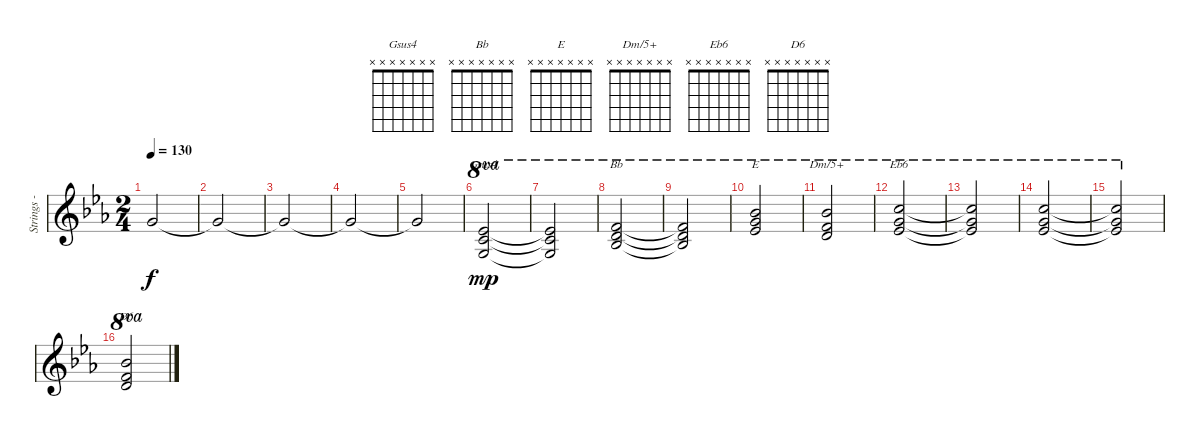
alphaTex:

\track ("Strings - Treble" "Strings - ") {instrument stringensemble1}
\staff {score}
\tuning (G4 E4 C4 G3 E3 C3 G2) {hide}
\chord ("Gsus4" x x x x x x x)
\chord ("Bb" x x x x x x x)
\chord ("E" x x x x x x x)
\chord ("Dm/5+" x x x x x x x)
\chord ("Eb6" x x x x x x x)
\chord ("D6" x x x x x x x)
\ts (2 4)
\tempo 130
\clef g2
\ks cminor
0.1{t}.2{dy f} |
0.1{t}.2 |
0.1{t}.2 |
0.1{t}.2 |
0.1{t}.2 |
(5.1 11.2 7.3).2{ch "Gsus4" ot 8va dy mp} |
(5.1{t} 11.2{t} 7.3{t}).2{ot 8va} |
(10.1 10.2 10.3).2{ch "Bb" ot 8va} |
(10.1{t} 10.2{t} 10.3{t}).2{ot 8va} |
(8.1 18.2 19.3).2{ch "E" ot 8va} |
(15.1 17.3 19.4).2{ch "Dm/5+" ot 8va} |
(17.1 15.2 15.3).2{ch "Eb6" ot 8va} |
(17.1{t} 15.2{t} 15.3{t}).2{ot 8va} |
(17.1 11.2 19.3).2{ot 8va} |
(17.1{t} 11.2{t} 19.3{t}).2{ot 8va} |
(10.1 10.2 22.3).2{ch "D6" ot 8va}
